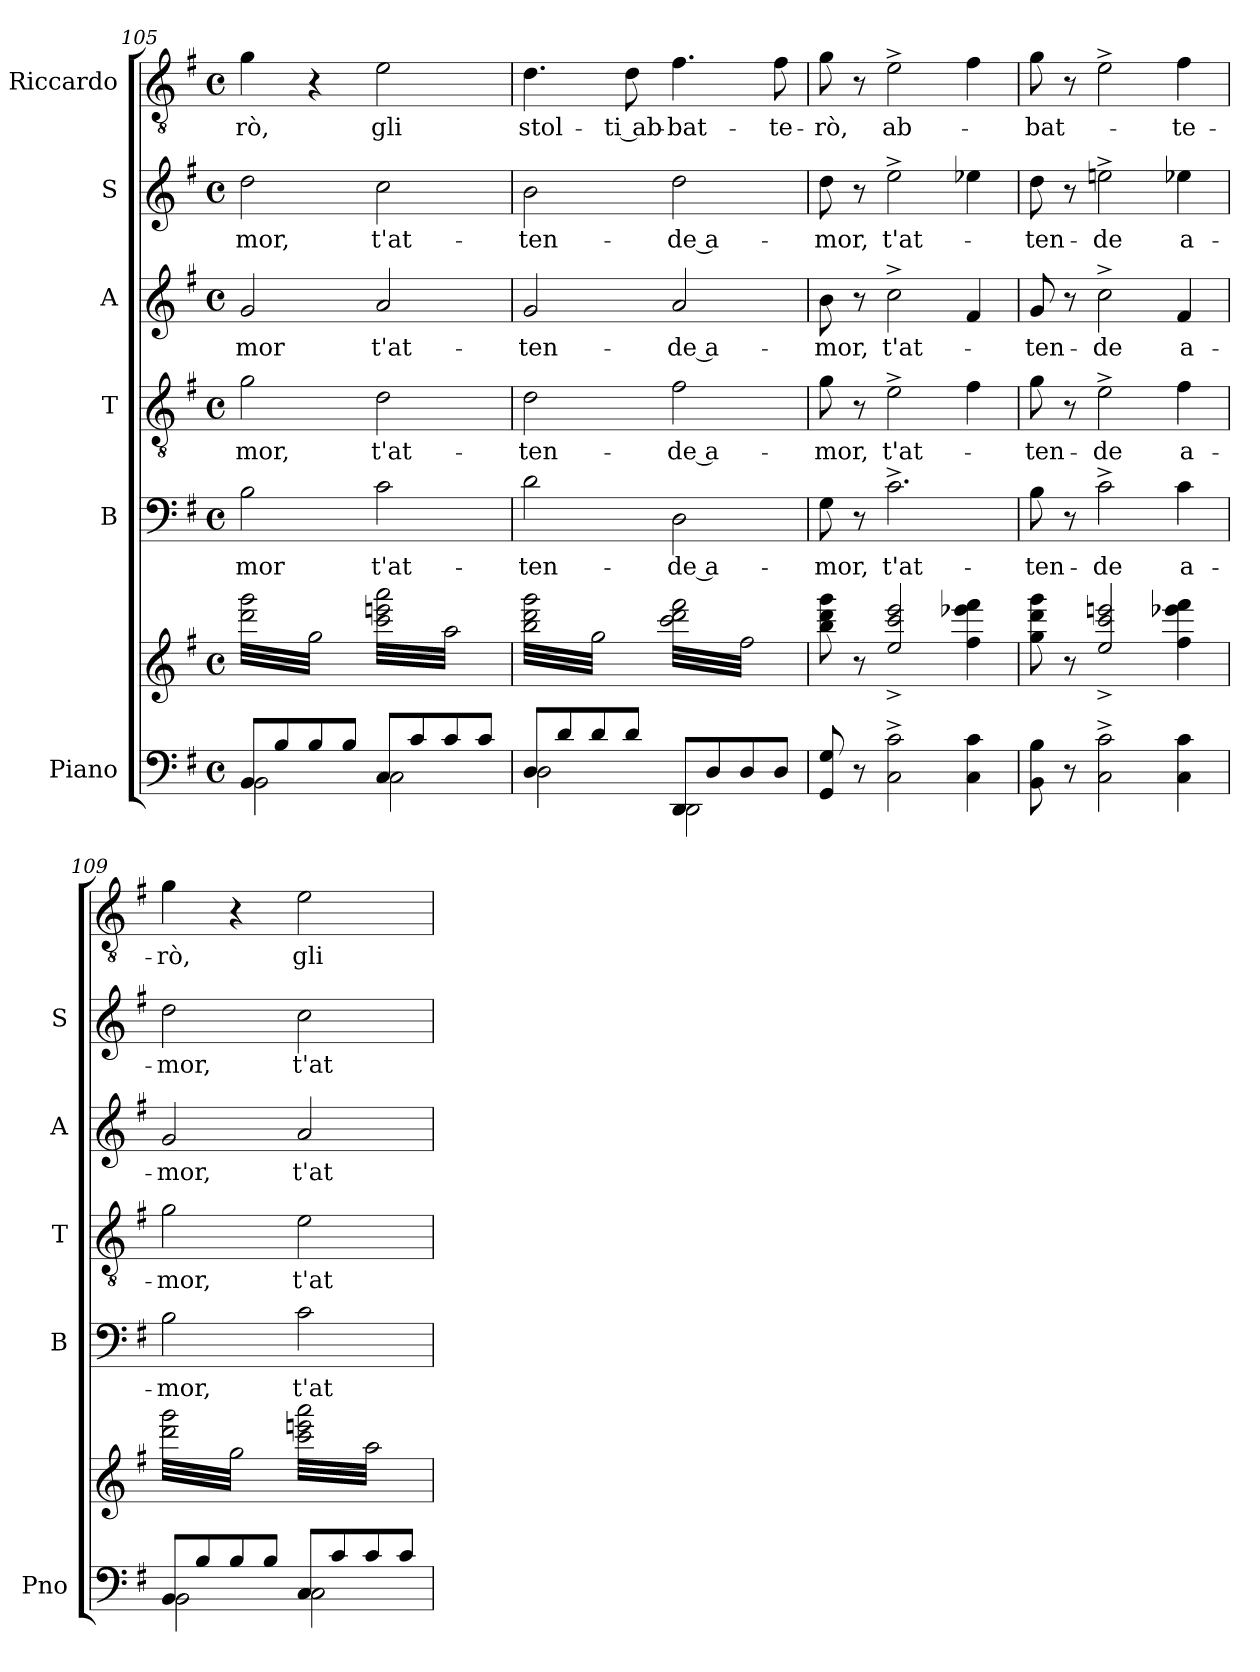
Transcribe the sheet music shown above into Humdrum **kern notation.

**kern	**kern	**kern	**text	**kern	**text	**kern	**text	**kern	**text	**kern	**text
*part6	*part6	*part5	*part5	*part4	*part4	*part3	*part3	*part2	*part2	*part1	*part1
*staff7	*staff6	*staff5	*staff5	*staff4	*staff4	*staff3	*staff3	*staff2	*staff2	*staff1	*staff1
*I"Piano	*	*I"B	*	*I"T	*	*I"A	*	*I"S	*	*I"Riccardo	*
*I'Pno	*	*I'B	*	*I'T	*	*I'A	*	*I'S	*	*	*
*clefF4	*clefG2	*clefF4	*	*clefGv2	*	*clefG2	*	*clefG2	*	*clefGv2	*
*k[f#]	*k[f#]	*k[f#]	*	*k[f#]	*	*k[f#]	*	*k[f#]	*	*k[f#]	*
*M4/4	*M4/4	*M4/4	*	*M4/4	*	*M4/4	*	*M4/4	*	*M4/4	*
*met(c)	*met(c)	*met(c)	*	*met(c)	*	*met(c)	*	*met(c)	*	*met(c)	*
=105	=105	=105	=105	=105	=105	=105	=105	=105	=105	=105	=105
*^	*	*	*	*	*	*	*	*	*	*	*
*	*	*tremolo	*	*	*	*	*	*	*	*	*	*
8BB/L	2BB\	32ddd\ 32ggg\LLL	2B\	mor	2g\	-mor,	2g/	mor	2dd\	-mor,	4g\	-rò,
.	.	32gg/	.	.	.	.	.	.	.	.	.	.
.	.	32ddd\ 32ggg\	.	.	.	.	.	.	.	.	.	.
.	.	32gg/	.	.	.	.	.	.	.	.	.	.
8B/	.	32ddd\ 32ggg\	.	.	.	.	.	.	.	.	.	.
.	.	32gg/	.	.	.	.	.	.	.	.	.	.
.	.	32ddd\ 32ggg\	.	.	.	.	.	.	.	.	.	.
.	.	32gg/	.	.	.	.	.	.	.	.	.	.
8B/	.	32ddd\ 32ggg\	.	.	.	.	.	.	.	.	4r	.
.	.	32gg/	.	.	.	.	.	.	.	.	.	.
.	.	32ddd\ 32ggg\	.	.	.	.	.	.	.	.	.	.
.	.	32gg/	.	.	.	.	.	.	.	.	.	.
8B/J	.	32ddd\ 32ggg\	.	.	.	.	.	.	.	.	.	.
.	.	32gg/	.	.	.	.	.	.	.	.	.	.
.	.	32ddd\ 32ggg\	.	.	.	.	.	.	.	.	.	.
.	.	32gg/JJJ	.	.	.	.	.	.	.	.	.	.
8C/L	2C\	32ccc\ 32eeen\ 32aaa\LLL	2c\	t'at-	2d\	t'at-	2a/	t'at-	2cc\	t'at-	2e\	gli
.	.	32aa/	.	.	.	.	.	.	.	.	.	.
.	.	32ccc\ 32eeen\ 32aaa\	.	.	.	.	.	.	.	.	.	.
.	.	32aa/	.	.	.	.	.	.	.	.	.	.
8c/	.	32ccc\ 32eeen\ 32aaa\	.	.	.	.	.	.	.	.	.	.
.	.	32aa/	.	.	.	.	.	.	.	.	.	.
.	.	32ccc\ 32eeen\ 32aaa\	.	.	.	.	.	.	.	.	.	.
.	.	32aa/	.	.	.	.	.	.	.	.	.	.
8c/	.	32ccc\ 32eeen\ 32aaa\	.	.	.	.	.	.	.	.	.	.
.	.	32aa/	.	.	.	.	.	.	.	.	.	.
.	.	32ccc\ 32eeen\ 32aaa\	.	.	.	.	.	.	.	.	.	.
.	.	32aa/	.	.	.	.	.	.	.	.	.	.
8c/J	.	32ccc\ 32eeen\ 32aaa\	.	.	.	.	.	.	.	.	.	.
.	.	32aa/	.	.	.	.	.	.	.	.	.	.
.	.	32ccc\ 32eeen\ 32aaa\	.	.	.	.	.	.	.	.	.	.
.	.	32aa/JJJ	.	.	.	.	.	.	.	.	.	.
!!LO:PB:g=z
=106	=106	=106	=106	=106	=106	=106	=106	=106	=106	=106	=106	=106
8D/L	2D\	32bb\ 32ddd\ 32ggg\LLL	2d\	-ten-	2d\	-ten-	2g/	-ten-	2b\	-ten-	4.d\	stol-
.	.	32gg/	.	.	.	.	.	.	.	.	.	.
.	.	32bb\ 32ddd\ 32ggg\	.	.	.	.	.	.	.	.	.	.
.	.	32gg/	.	.	.	.	.	.	.	.	.	.
8d/	.	32bb\ 32ddd\ 32ggg\	.	.	.	.	.	.	.	.	.	.
.	.	32gg/	.	.	.	.	.	.	.	.	.	.
.	.	32bb\ 32ddd\ 32ggg\	.	.	.	.	.	.	.	.	.	.
.	.	32gg/	.	.	.	.	.	.	.	.	.	.
8d/	.	32bb\ 32ddd\ 32ggg\	.	.	.	.	.	.	.	.	.	.
.	.	32gg/	.	.	.	.	.	.	.	.	.	.
.	.	32bb\ 32ddd\ 32ggg\	.	.	.	.	.	.	.	.	.	.
.	.	32gg/	.	.	.	.	.	.	.	.	.	.
8d/J	.	32bb\ 32ddd\ 32ggg\	.	.	.	.	.	.	.	.	8d\	-ti ab-
.	.	32gg/	.	.	.	.	.	.	.	.	.	.
.	.	32bb\ 32ddd\ 32ggg\	.	.	.	.	.	.	.	.	.	.
.	.	32gg/JJJ	.	.	.	.	.	.	.	.	.	.
8DD/L	2DD\	32ccc\ 32ddd\ 32fff#\LLL	2D\	-de a-	2f#\	-de a-	2a/	-de a-	2dd\	-de a-	4.f#\	-bat-
.	.	32ff#/	.	.	.	.	.	.	.	.	.	.
.	.	32ccc\ 32ddd\ 32fff#\	.	.	.	.	.	.	.	.	.	.
.	.	32ff#/	.	.	.	.	.	.	.	.	.	.
8D/	.	32ccc\ 32ddd\ 32fff#\	.	.	.	.	.	.	.	.	.	.
.	.	32ff#/	.	.	.	.	.	.	.	.	.	.
.	.	32ccc\ 32ddd\ 32fff#\	.	.	.	.	.	.	.	.	.	.
.	.	32ff#/	.	.	.	.	.	.	.	.	.	.
8D/	.	32ccc\ 32ddd\ 32fff#\	.	.	.	.	.	.	.	.	.	.
.	.	32ff#/	.	.	.	.	.	.	.	.	.	.
.	.	32ccc\ 32ddd\ 32fff#\	.	.	.	.	.	.	.	.	.	.
.	.	32ff#/	.	.	.	.	.	.	.	.	.	.
8D/J	.	32ccc\ 32ddd\ 32fff#\	.	.	.	.	.	.	.	.	8f#\	-te-
.	.	32ff#/	.	.	.	.	.	.	.	.	.	.
.	.	32ccc\ 32ddd\ 32fff#\	.	.	.	.	.	.	.	.	.	.
.	.	32ff#/JJJ	.	.	.	.	.	.	.	.	.	.
*	*	*Xtremolo	*	*	*	*	*	*	*	*	*	*
*v	*v	*	*	*	*	*	*	*	*	*	*	*
=107	=107	=107	=107	=107	=107	=107	=107	=107	=107	=107	=107
8GG/ 8G/	8bb\ 8ddd\ 8ggg\	8G\	-mor,	8g\	-mor,	8b\	-mor,	8dd\	-mor,	8g\	-rò,
.	.	.	.	.	.	.	.	.	.	.	.
.	.	.	.	.	.	.	.	.	.	.	.
.	.	.	.	.	.	.	.	.	.	.	.
8r	8r	8r	.	8r	.	8r	.	8r	.	8r	.
.	.	.	.	.	.	.	.	.	.	.	.
.	.	.	.	.	.	.	.	.	.	.	.
.	.	.	.	.	.	.	.	.	.	.	.
2C\^ 2c\^	2ee/^ 2ccc/^ 2eee/^	2.c^\	t'at-	2e^\	t'at-	2cc^\	t'at-	2ee^\	t'at-	2e^\	ab-
4C\ 4c\	4ff#\ 4eee-X\ 4fff#\	.	.	4f#\	.	4f#/	.	4ee-X\	.	4f#\	.
=108	=108	=108	=108	=108	=108	=108	=108	=108	=108	=108	=108
8BB\ 8B\	8gg\ 8ddd\ 8ggg\	8B\	ten-	8g\	ten-	8g/	ten-	8dd\	ten-	8g\	-bat-
8r	8r	8r	.	8r	.	8r	.	8r	.	8r	.
2C\^ 2c\^	2ee/^ 2ccc/^ 2eeen/^	2c^\	-de	2e^\	-de	2cc^\	-de	2een^\	-de	2e^\	.
4C\ 4c\	4ff#\ 4eee-X\ 4fff#\	4c\	a-	4f#\	a-	4f#/	a-	4ee-X\	a-	4f#\	-te-
=109	=109	=109	=109	=109	=109	=109	=109	=109	=109	=109	=109
*^	*	*	*	*	*	*	*	*	*	*	*
*	*	*tremolo	*	*	*	*	*	*	*	*	*	*
8BB/L	2BB\	32ddd\ 32ggg\LLL	2B\	-mor,	2g\	-mor,	2g/	-mor,	2dd\	-mor,	4g\	-rò,
.	.	32gg/	.	.	.	.	.	.	.	.	.	.
.	.	32ddd\ 32ggg\	.	.	.	.	.	.	.	.	.	.
.	.	32gg/	.	.	.	.	.	.	.	.	.	.
8B/	.	32ddd\ 32ggg\	.	.	.	.	.	.	.	.	.	.
.	.	32gg/	.	.	.	.	.	.	.	.	.	.
.	.	32ddd\ 32ggg\	.	.	.	.	.	.	.	.	.	.
.	.	32gg/	.	.	.	.	.	.	.	.	.	.
8B/	.	32ddd\ 32ggg\	.	.	.	.	.	.	.	.	4r	.
.	.	32gg/	.	.	.	.	.	.	.	.	.	.
.	.	32ddd\ 32ggg\	.	.	.	.	.	.	.	.	.	.
.	.	32gg/	.	.	.	.	.	.	.	.	.	.
8B/J	.	32ddd\ 32ggg\	.	.	.	.	.	.	.	.	.	.
.	.	32gg/	.	.	.	.	.	.	.	.	.	.
.	.	32ddd\ 32ggg\	.	.	.	.	.	.	.	.	.	.
.	.	32gg/JJJ	.	.	.	.	.	.	.	.	.	.
8C/L	2C\	32ccc\ 32eeen\ 32aaa\LLL	2c\	t'at-	2e\	t'at-	2a/	t'at-	2cc\	t'at-	2e\	gli
.	.	32aa/	.	.	.	.	.	.	.	.	.	.
.	.	32ccc\ 32eeen\ 32aaa\	.	.	.	.	.	.	.	.	.	.
.	.	32aa/	.	.	.	.	.	.	.	.	.	.
8c/	.	32ccc\ 32eeen\ 32aaa\	.	.	.	.	.	.	.	.	.	.
.	.	32aa/	.	.	.	.	.	.	.	.	.	.
.	.	32ccc\ 32eeen\ 32aaa\	.	.	.	.	.	.	.	.	.	.
.	.	32aa/	.	.	.	.	.	.	.	.	.	.
8c/	.	32ccc\ 32eeen\ 32aaa\	.	.	.	.	.	.	.	.	.	.
.	.	32aa/	.	.	.	.	.	.	.	.	.	.
.	.	32ccc\ 32eeen\ 32aaa\	.	.	.	.	.	.	.	.	.	.
.	.	32aa/	.	.	.	.	.	.	.	.	.	.
8c/J	.	32ccc\ 32eeen\ 32aaa\	.	.	.	.	.	.	.	.	.	.
.	.	32aa/	.	.	.	.	.	.	.	.	.	.
.	.	32ccc\ 32eeen\ 32aaa\	.	.	.	.	.	.	.	.	.	.
.	.	32aa/JJJ	.	.	.	.	.	.	.	.	.	.
*	*	*Xtremolo	*	*	*	*	*	*	*	*	*	*
.	.	.	.	.	.	.	.	.	.	.	.	.
.	.	.	.	.	.	.	.	.	.	.	.	.
.	.	.	.	.	.	.	.	.	.	.	.	.
.	.	.	.	.	.	.	.	.	.	.	.	.
.	.	.	.	.	.	.	.	.	.	.	.	.
.	.	.	.	.	.	.	.	.	.	.	.	.
.	.	.	.	.	.	.	.	.	.	.	.	.
.	.	.	.	.	.	.	.	.	.	.	.	.
*v	*v	*	*	*	*	*	*	*	*	*	*	*
=	=	=	=	=	=	=	=	=	=	=	=
*-	*-	*-	*-	*-	*-	*-	*-	*-	*-	*-	*-
